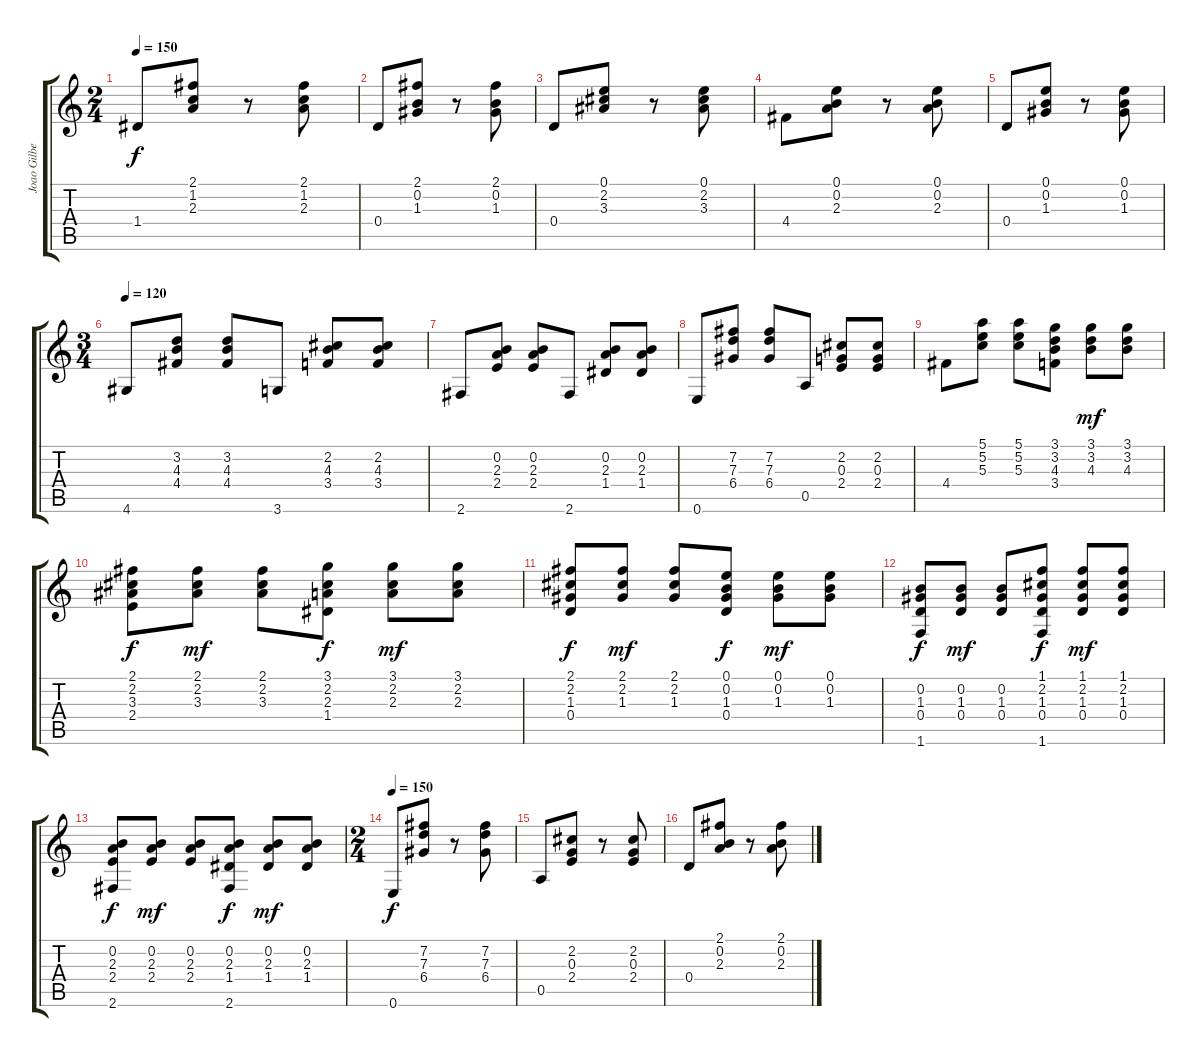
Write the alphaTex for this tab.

\track ("Joao Gilberto" "Joao Gilbe") {instrument acousticguitarnylon}
\staff {score tabs}
\tuning (E4 B3 G3 D3 A2 E2) {hide}
\ts (2 4)
\tempo 150
\clef g2
\ks c
1.4.8{dy f} (2.1 1.2 2.3).8 r.8 (2.1 1.2 2.3).8 |
0.4.8 (2.1 0.2 1.3).8 r.8 (2.1 0.2 1.3).8 |
0.4.8 (0.1 2.2 3.3).8 r.8 (0.1 2.2 3.3).8 |
4.4.8 (0.1 0.2 2.3).8 r.8 (0.1 0.2 2.3).8 |
0.4.8 (0.1 0.2 1.3).8 r.8 (0.1 0.2 1.3).8 |
\ts (3 4)
\tempo 120
4.6.8 (3.2 4.3 4.4).8 (3.2 4.3 4.4).8 3.6.8 (2.2 4.3 3.4).8 (2.2 4.3 3.4).8 |
2.6.8 (0.2 2.3 2.4).8 (0.2 2.3 2.4).8 2.6.8 (0.2 2.3 1.4).8 (0.2 2.3 1.4).8 |
0.6.8 (7.2 7.3 6.4).8 (7.2 7.3 6.4).8 0.5.8 (2.2 0.3 2.4).8 (2.2 0.3 2.4).8 |
4.4.8 (5.1 5.2 5.3).8 (5.1 5.2 5.3).8 (3.1 3.2 4.3 3.4).8 (3.1 3.2 4.3).8{dy mf} (3.1 3.2 4.3).8 |
(2.1 2.2 3.3 2.4).8{dy f} (2.1 2.2 3.3).8{dy mf} (2.1 2.2 3.3).8 (3.1 2.2 2.3 1.4).8{dy f} (3.1 2.2 2.3).8{dy mf} (3.1 2.2 2.3).8 |
(2.1 2.2 1.3 0.4).8{dy f} (2.1 2.2 1.3).8{dy mf} (2.1 2.2 1.3).8 (0.1 0.2 1.3 0.4).8{dy f} (0.1 0.2 1.3).8{dy mf} (0.1 0.2 1.3).8 |
(0.2 1.3 0.4 1.6).8{dy f} (0.2 1.3 0.4).8{dy mf} (0.2 1.3 0.4).8 (1.1 2.2 1.3 0.4 1.6).8{dy f} (1.1 2.2 1.3 0.4).8{dy mf} (1.1 2.2 1.3 0.4).8 |
(0.2 2.3 2.4 2.6).8{dy f} (0.2 2.3 2.4).8{dy mf} (0.2 2.3 2.4).8 (0.2 2.3 1.4 2.6).8{dy f} (0.2 2.3 1.4).8{dy mf} (0.2 2.3 1.4).8 |
\ts (2 4)
\tempo 150
0.6.8{dy f} (7.2 7.3 6.4).8 r.8 (7.2 7.3 6.4).8 |
0.5.8 (2.2 0.3 2.4).8 r.8 (2.2 0.3 2.4).8 |
0.4.8 (2.1 0.2 2.3).8 r.8 (2.1 0.2 2.3).8
